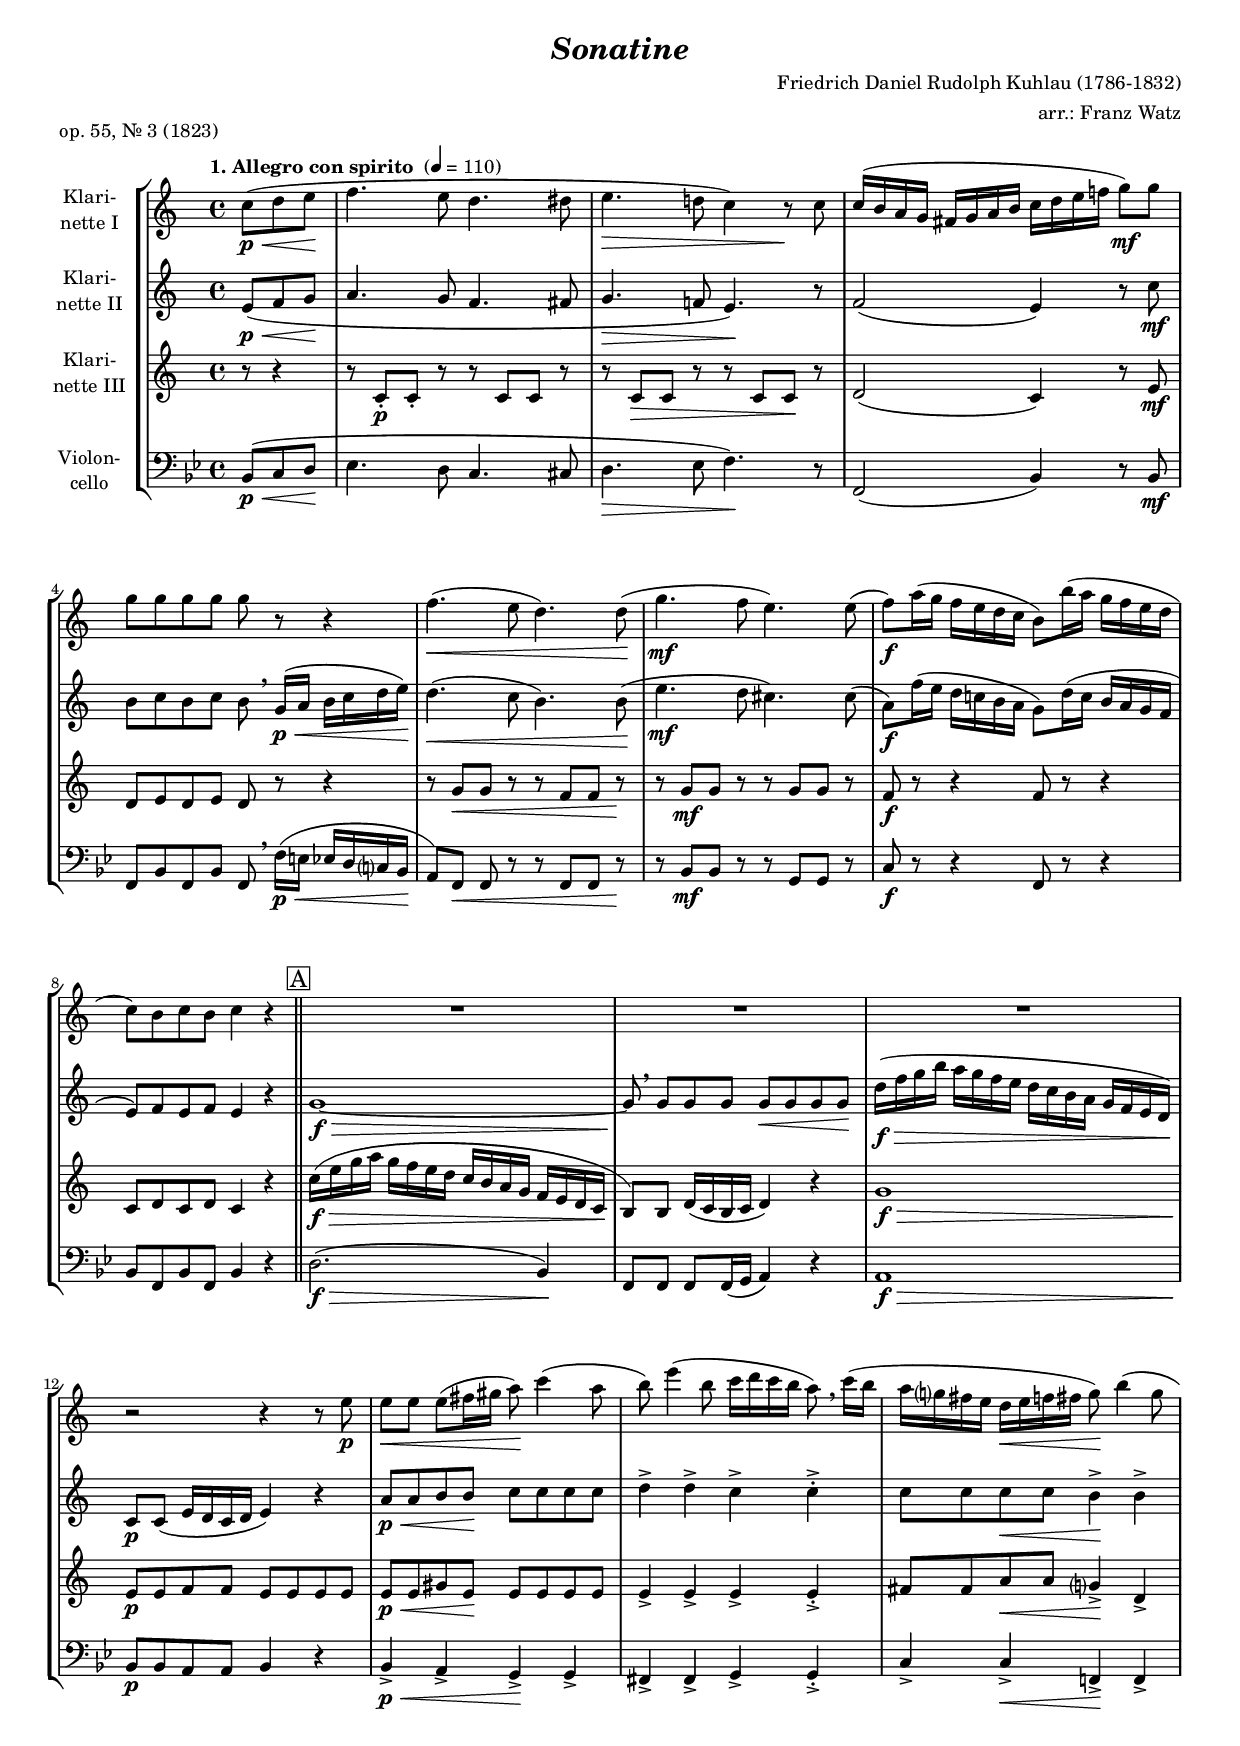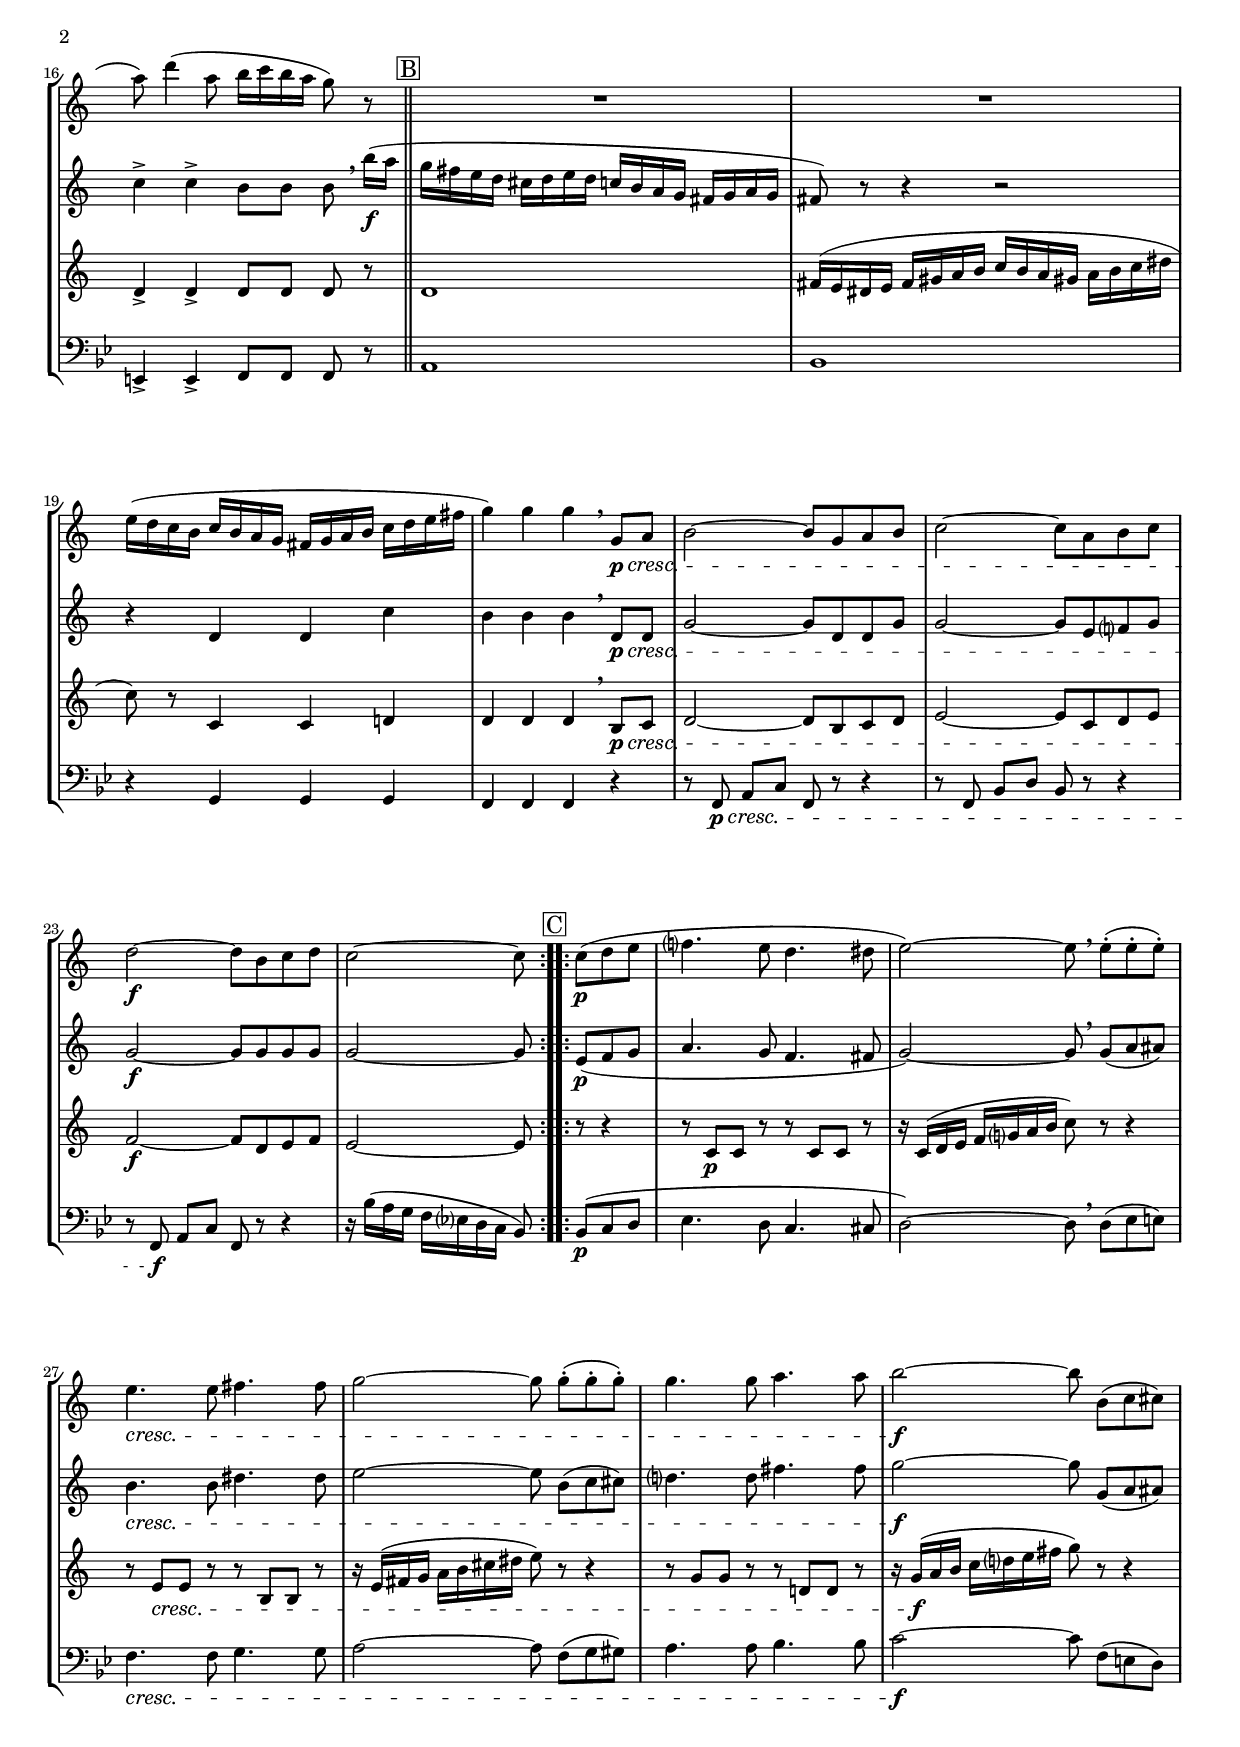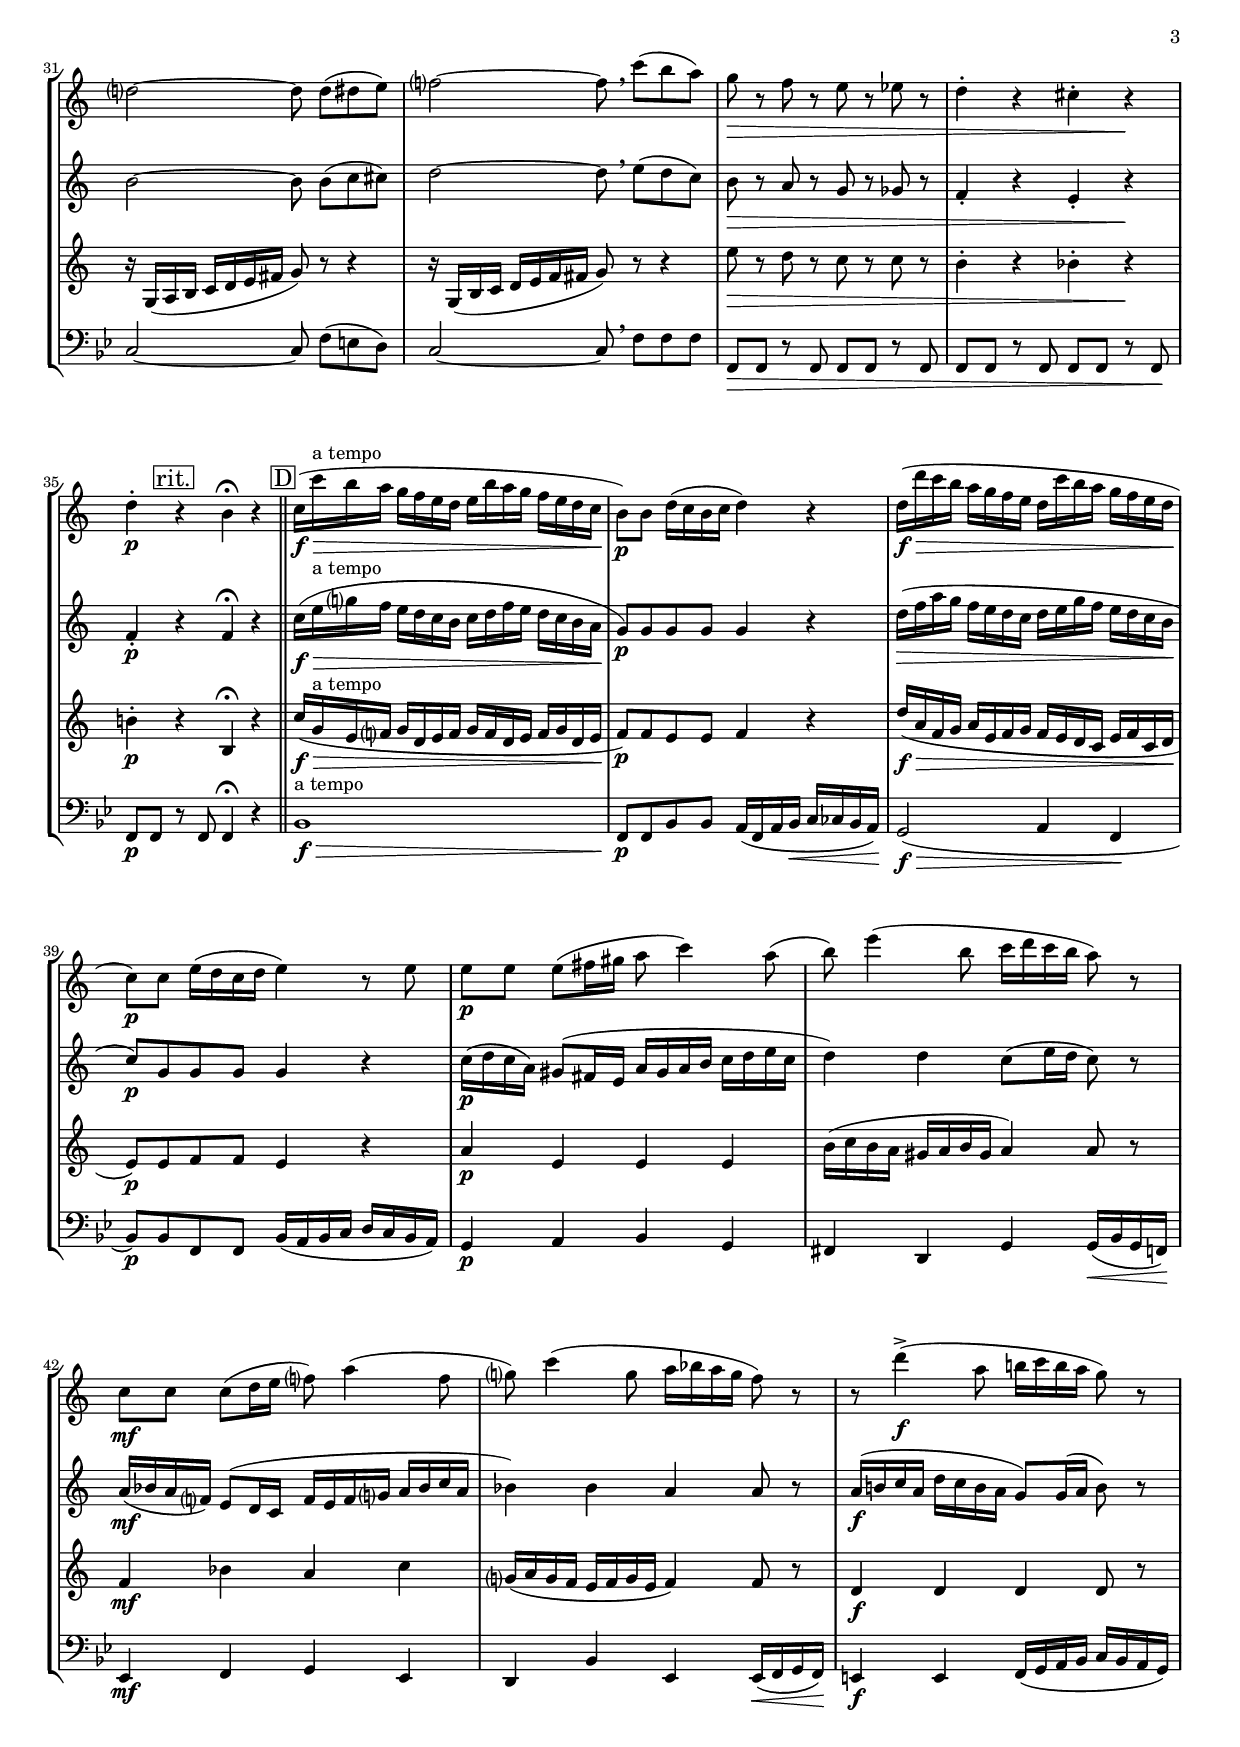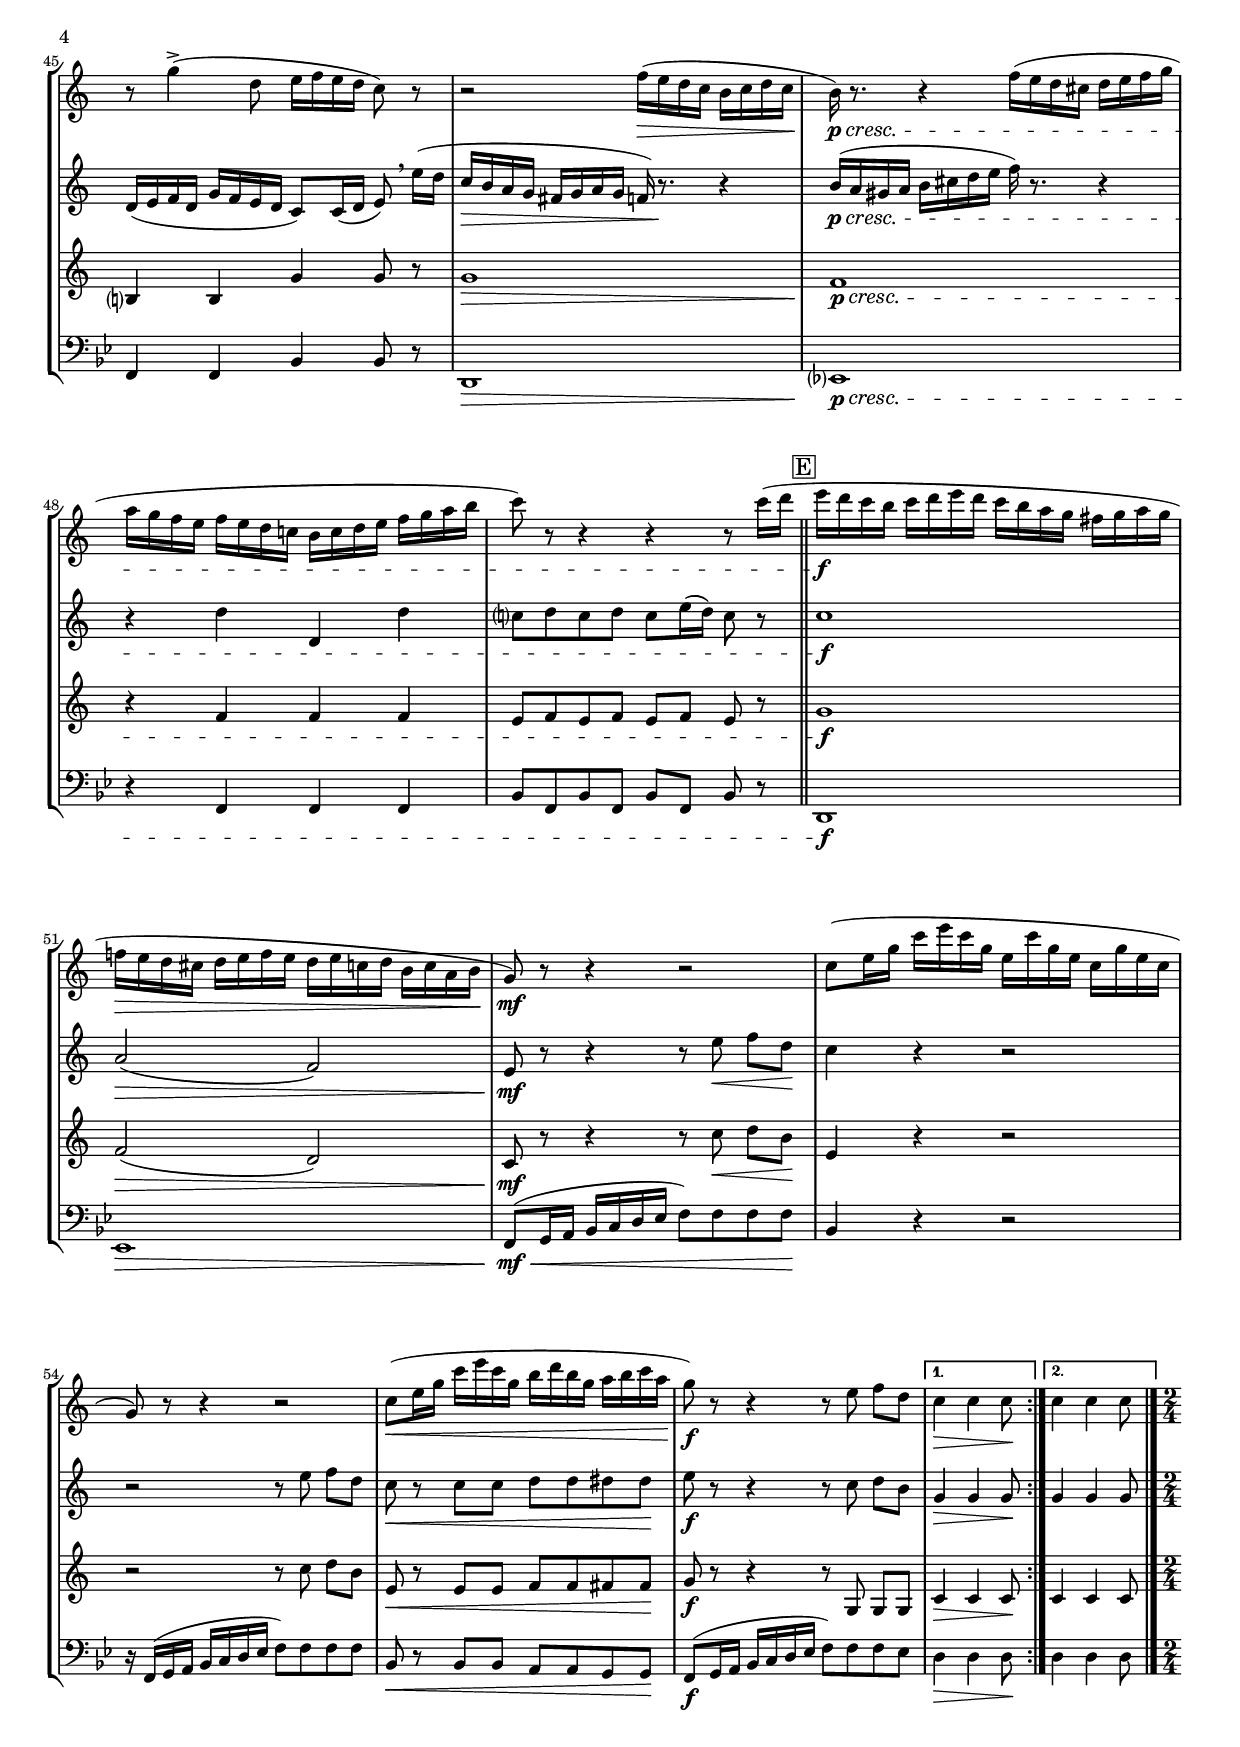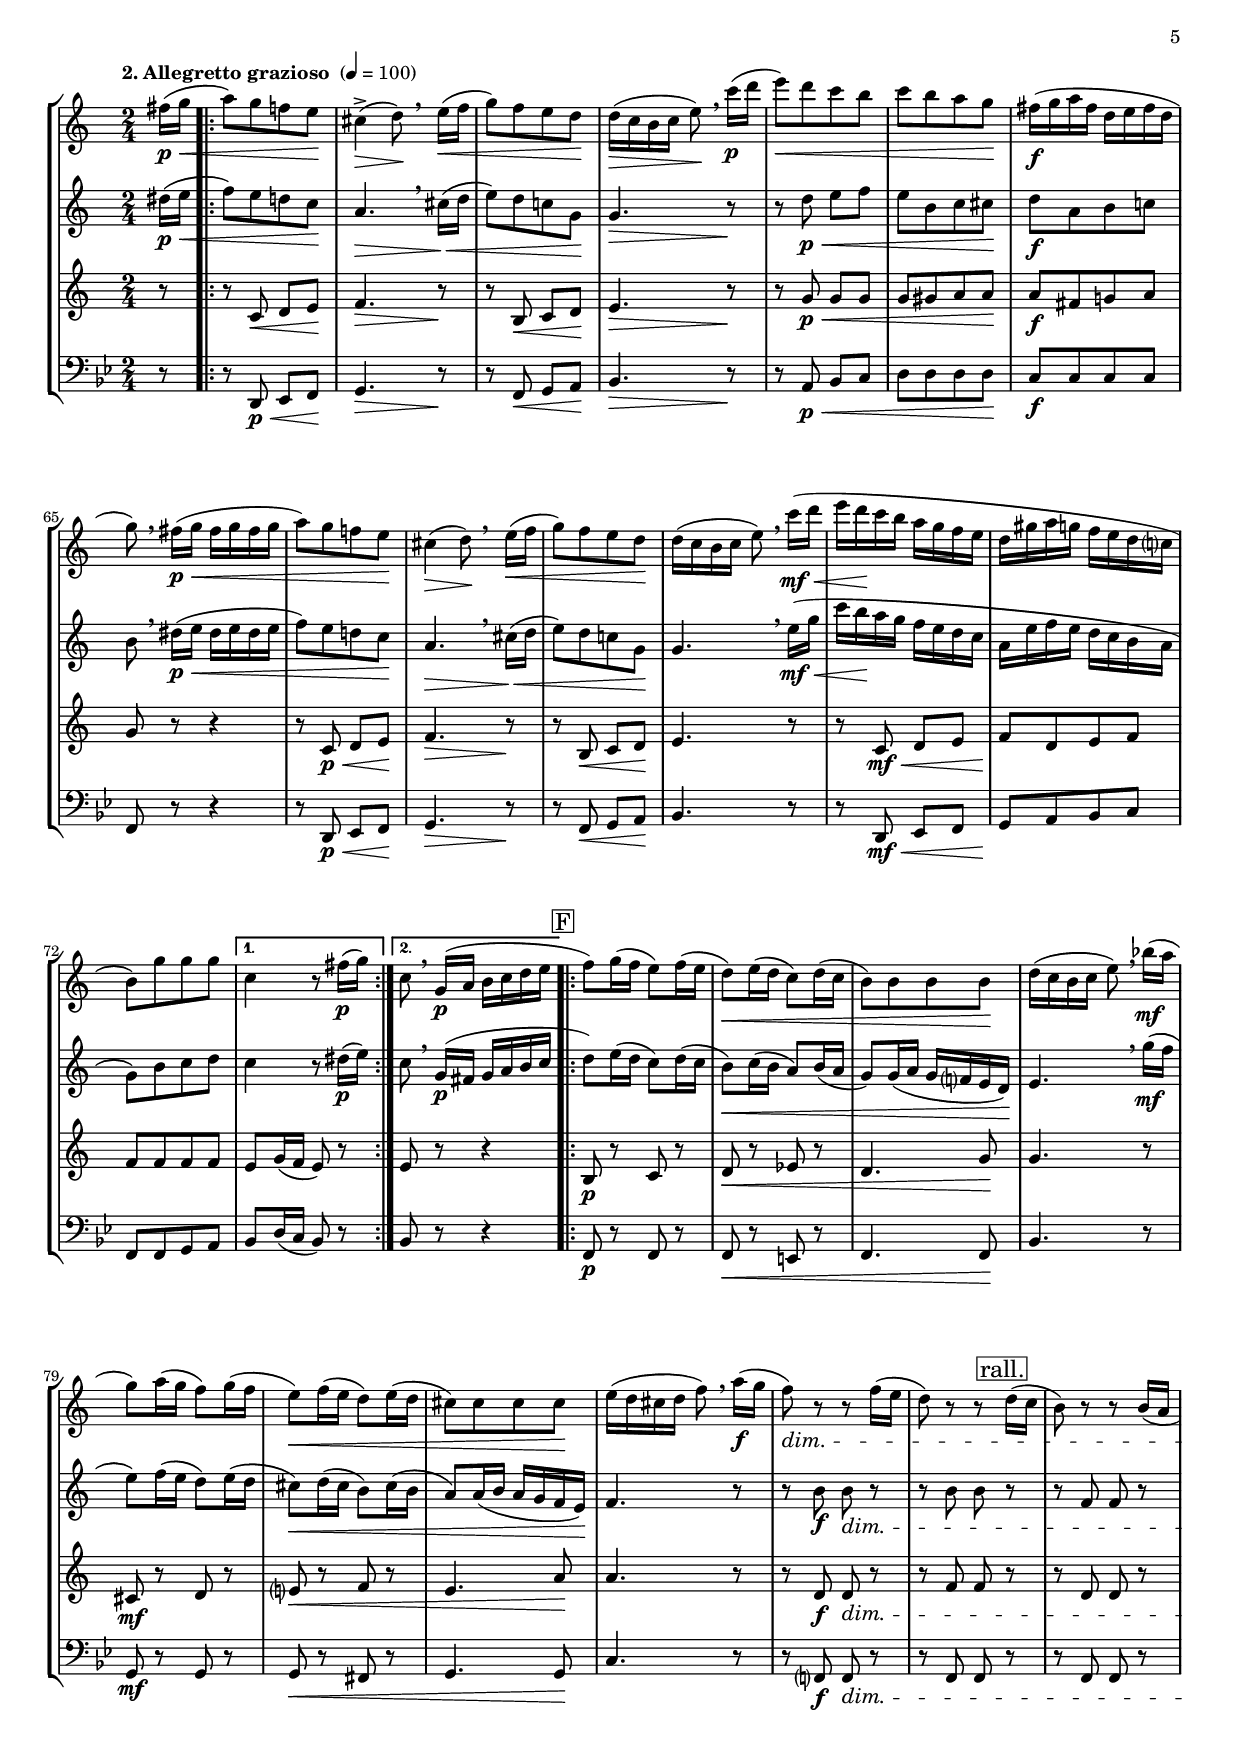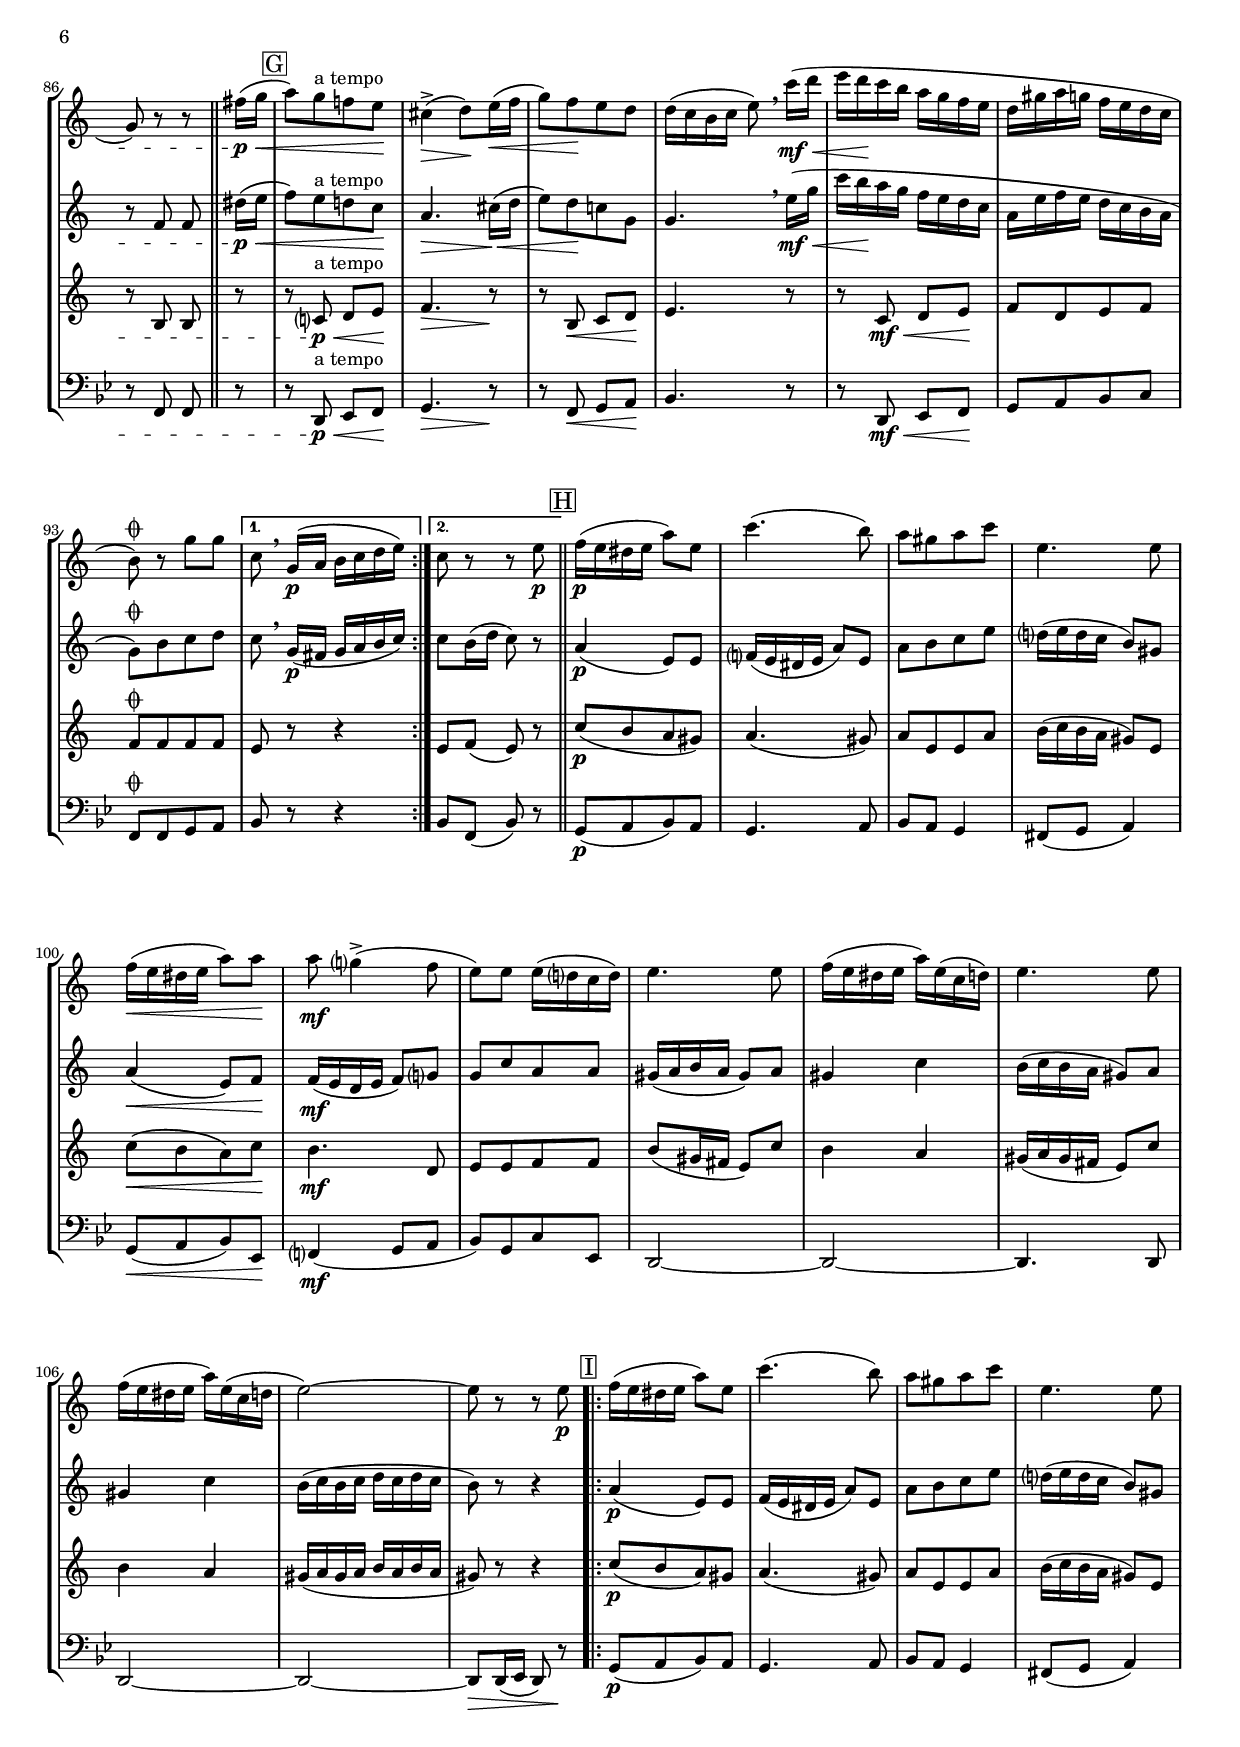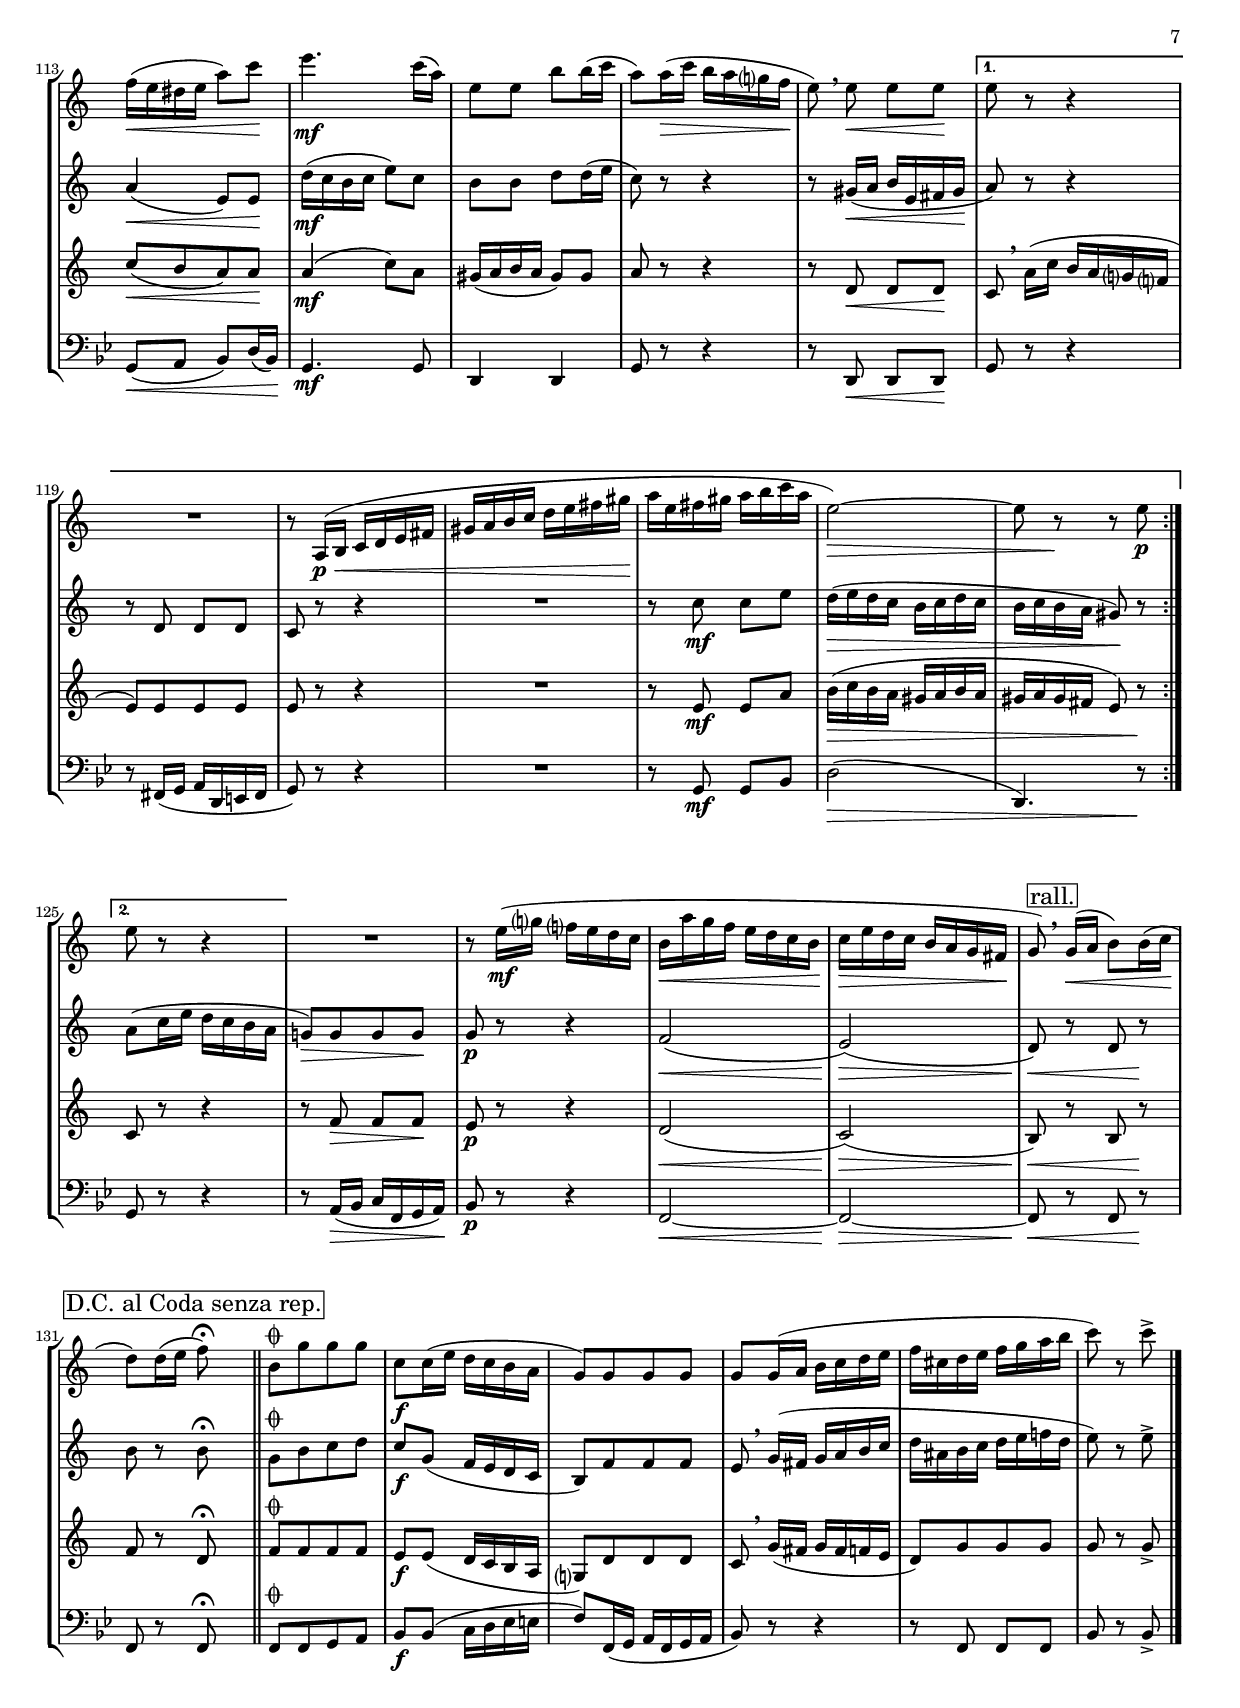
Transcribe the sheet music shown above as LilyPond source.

\version "2.18.2"
\include "deutsch.ly"
  
#(set-global-staff-size 16.5)

\header {
  title     = \markup \bold \italic "Sonatine"
  composer  = "Friedrich Daniel Rudolph Kuhlau (1786-1832)"
  arranger  = "arr.: Franz Watz"
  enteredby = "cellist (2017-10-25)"
  piece     = "op. 55, Nr. 3 (1823)"
}

voiceconsts = {
  \key c \major
  \time 4/4
  \clef "treble"
%  \numericTimeSignature
  \compressFullBarRests
  % Set default beaming for all staves
%  \set Timing.beamExceptions = #'()
%  \set Timing.baseMoment     = #(ly:make-moment 1 4)
%  \set Timing.beatStructure  = #'(1 1 1)
}

micl = "clarinet"
mifl = "flute"
miob = "oboe"
mifh = "french horn"
misx = "tenor sax"
mist = "string ensemble 1"
%minstr = "accordion"
miba = "cello"

boxa = { \bar "||" \mark \markup \box "A" }
boxb = { \bar "||" \mark \markup \box "B" }
boxc = { \mark \markup \box "C" }
boxd = { \bar "||" \mark \markup \box "D" }
boxe = { \bar "||" \mark \markup \box "E" }
boxf = { \mark \markup \box "F" }
boxg = { \mark \markup \box "G" }
boxh = { \bar "||" \mark \markup \box "H" }
boxi = { \mark \markup \box "I" }

atem = \markup "a tempo"
dcsr = \mark \markup \box "D.C. al Coda senza rep."
rall = \mark \markup \box "rall."
rit  = \mark \markup \box "rit."

introa = {        \tempo "1. Allegro con spirito " 4=110 }
introb = { \break \tempo "2. Allegretto grazioso " 4=100 \time 2/4 }

va = \relative c'' {
  \voiceconsts

  \introa
  \repeat volta 2 {
    \partial 4. c8(\p\< d e\!
    f4. e8 d4. dis8
    e4.\> d!8 c4) r8\! c
    c16( h a g fis g a h c d e f! g8)\mf g

    g g g g g r r4
    f4.(\< e8 d4.) d8(\!
    g4.\mf f8 e4.) e8(

    f)\f a16( g f e d c h8) h'16( a g f e d
    c8) h c h c4 r \boxa
    R1*3
    r2 r4 r8 e\p
    
    e\< e e( fis16 gis a8)\! c4( a8
    h) e4( h8 c16 d c h a8) \breathe c16( h
    a g? fis e d\< e f fis g8)\! h4( g8

    a) d4( a8 h16 c h a g8) r \boxb
    R1*2

    e16( d c h c h a g fis g a h c d e fis
    g4) g g \breathe g,8\p\cresc a
    h2~ h8 g a h

    c2~ c8 a h c
    d2~\f d8 h c d
    c2~ c8
  } \boxc

  \repeat volta 2 {
    c(\p d e
    f?4. e8 d4. dis8
    e2)~ e8 \breathe e(-. e-. e)-.
    e4.\cresc e8 fis4. fis8

    g2~ g8 g[(-. g-. g)]-.
    g4. g8 a4. a8
    h2~\f h8 h,[( c cis)]

    d?2~ d8 d[( dis e)]
    f?2~ f8 \breathe c'( h a)
    g\> r f r e r es r

    d4-. r cis-. r\!
    d4-.\p \rit r h\fermata r \boxd
    c16(\f\> c'^\atem h a g f e d e h' a g f e d c\!

    h8)\p h d16( c h c d4) r
    d16(\f\> d' c h a g f e d c' h a g f e d\!
    c8)\p c e16( d c d e4) r8 e

    e\p e e( fis16 gis a8 c4) a8(
    h) e4( h8 c16 d c h a8) r
    c,\mf c c( d16 e f?8) a4( f8

    g?) c4( g8 a16 b a g f8) r
    r d'4(->\f a8 h!16 c h a g8) r
    r g4(-> d8 e16 f e d c8) r

    r2 f16(\> e d c h c d c
    h)\p\cresc r8. r4 f'16( e d cis d e f g
    a g f e f e d c! h c d e f g a h

    c8) r r4 r r8 c16( d \boxe
    e\f d c h c d e d c h a g fis g a g
    f!\> e d cis d e f e d e c d h c a h\!

    g8)\mf r r4 r2
    c8( e16 g c e c g e c' g e c g' e c
    g8) r r4 r2

    c8(\< e16 g c e c g h d h g a h c a\!
    g8)\f r r4 r8 e f[ d]
  }
  \alternative {
    { c4\> c c8\! }
    { c4 c c8 }
  } \bar "|."

  \introb
  \partial 8 fis16(\p\< g
  \repeat volta 2 {
    a8)[ g f! e]\!
    cis4(->\> d8)\! \breathe e16(\< f
    g8)[ f e d]\!
    d16(\> c h c e8)\! \breathe c'16(\p d
    e8)[\< d c h]

    c[ h a g]\!
    fis16(\f g a fis d e fis d
    g8) \breathe fis16(\p\< g fis g fis g
    a8)[ g f! e]\!
    cis4(\> d8)\! \breathe e16(\< f

    g8)[ f e d]\!
    d16( c h c e8) \breathe c'16(\mf\< d
    e d\! c h a g f e
    d gis a g f e d c?
    h8)[ g' g g]
  }
  \alternative {
    { c,4 r8 fis16(\p g) }
    { c,8 \breathe g16(\p a h c d e }
  } \boxf
  
  \repeat volta 2 {
    f8) g16( f e8) f16( e
    d8)\< e16( d c8) d16( c
    h8)[ h h h]\!

    d16( c h c e8) \breathe b'16(\mf a
    g8) a16( g f8) g16( f
    e8)\< f16( e d8) e16( d
    cis8)[ cis cis cis]\!
    e16( d cis d f8) \breathe a16(\f g
    f8)\dim r r f16( e

    d8) r r \rall d16( c
    h8) r r h16( a
    g8) r r \bar "||" fis'16(\p\< g \boxg
    a8)[ g^\atem f! e]\!
    cis4(->\> d8)\! e16(\< f
    g8)[ f\! e d]

    d16( c h c e8) \breathe c'16(\mf\< d
    e d\! c h a g f e
    d gis a g f e d c
    h8)\coda r g' g
  }
  \alternative {
    { c, \breathe g16(\p a h c d e) }
    { c8 r r e\p }
  } \boxh

  f16(\p e dis e a8) e
  c'4.( h8)
  a[ gis a c]
  e,4. e8
  f16(\< e dis e a8) a\!
  a\mf g?4(-> f8

  e) e e16( d? c d)
  e4. e8
  f16( e dis e a) e( c d)
  e4. e8
  f16( e dis e a) e( c d
  e2)~

  e8 r r e\p \boxi
  \repeat volta 2 {
    f16( e dis e a8) e
    c'4.( h8)
    a[ gis a c]
    e,4. e8
    f16(\< e dis e a8) c\!

    e4.\mf c16( a)
    e8 e h' h16( c
    a8) a16(\> c h a g? f\!
    e8) \breathe e\< e e\!
  }
  \alternative {
    { e r r4 | R2 | r8 a,,16(\p\< h c d e fis | gis a h c d e fis gis\! | a e fis gis a h c a | e2)~\> | e8 r\! r e\p }
    { e r r4 }
  }
  R2
  r8 e16(\mf g? f? e d c
  h\< a' g f e d c h\!
  c\> e d c h a g fis\!
  g8) \rall \breathe g16(\< a h8) h16( c\!
  d8) d16( e  \dcsr f8)\fermata s \bar "||"

  h,[\coda g' g g]
  c,\f c16( e d c h a
  g8)[ g g g]
  g g16( a h c d e
  f cis d e f g a h
  c8) r c-> \bar "|."
}

vb = \relative c' {
  \voiceconsts

  \introa
  \repeat volta 2 {
    \partial 4. e8(\p\< f g\!
    a4. g8 f4. fis8
    g4.\> f!8 e4.)\! r8
    f2( e4) r8 c'\mf

    h c h c h \breathe g16(\p\< a h c d e)\!
    d4.(\< c8 h4.) h8(\!
    e4.\mf d8 cis4.) cis8(

    a)\f f'16( e d c! h a g8) d'16( c h a g f
    e8) f e f e4 r \boxa
    g1~\f\>

    g8\! \breathe g g g g\< g g g\!
    d'16(\f\> f g h a g f e d c h a g f e d)\!
    c8\p c( e16 d c d e4) r

    a8\p\< a h h\! c c c c
    d4-> d-> c-> c-.->
    c8 c c\< c h4->\! h->

    c-> c-> h8[ h] h \breathe h'16(\f a \boxb
    g fis e d cis d e d c h a g fis g a g
    fis8) r r4 r2

    r4 d d c'
    h h h \breathe d,8\p\cresc d
    g2~ g8 d d g

    g2~ g8 e f? g
    g2~\f g8 g g g
    g2~ g8
  } \boxc

  \repeat volta 2 {
    e(\p f g
    a4. g8 f4. fis8
    g2)~ g8 \breathe g( a ais)
    h4.\cresc h8 dis4. dis8

    e2~ e8 h[( c cis)]
    d?4. d8 fis4. fis8
    g2~\f g8 g,[( a ais)]

    h2~ h8 h[( c cis)]
    d2~ d8 \breathe e( d c)
    h\> r a r g r ges r

    f4-. r e-. r\!
    f-.\p \rit r f\fermata r \boxd
    c'16(\f\> e^\atem g? f e d c h c d f e d c h a\!

    g8)\p g g g g4 r
    d'16(\> f a g f e d c d e g f e d c h\!
    c8)\p g g g g4 r

    c16(\p d c a) gis8( fis16 e a gis a h c d e c
    d4) d c8( e16 d c8) r
    a16(\mf b a f?) e8( d16 c f e f g? a b c a

    b4) b a a8 r
    a16(\f h! c a d c h a g8) g16( a h8) r
    d,16( e f d g f e d c8) c16( d e8) \breathe e'16( d

    c\> h a g fis g a g f) r8.\! r4
    h16(\p\cresc a gis a h cis d e f) r8. r4
    r d d, d'

    c?8 d c d c e16( d) c8 r \boxe
    c1\f
    a2(\> f)

    e8\!\mf r r4 r8 e'\< f[ d]\!
    c4 r r2
    r r8 e f[ d]

    c\< r c c d d dis dis\!
    e\f r r4 r8 c d[ h]
  }
  \alternative {
    { g4\> g g8\! }
    { g4 g g8 }
  } \bar "|."
  
  \introb
  \partial 8 dis'16(\p\< e
  \repeat volta 2 {
    f8)[ e d! c]\!
    a4.\> \breathe cis16(\!\< d
    e8)[ d c! g]\!
    g4.\> r8\!
    r d'\p\< e f

    e[ h c cis]\!
    d[\f a h c!]
    h \breathe dis16(\p\< e dis e dis e
    f8)[ e d! c]\!
    a4.\> \breathe cis16(\!\< d

    e8)[ d c! g]\!
    g4. \breathe e'16(\mf\< g
    c h\! a g f e d c
    a e' f e d c h a
    g8)[ h c d]
  }
  \alternative {
    { c4 r8 dis16(\p e) }
    { c8 \breathe g16(\p fis g a h c}
  } \boxf
  
  \repeat volta 2 {
    d8) e16( d c8) d16( c
    h8)\< c16( h a8) h16( a
    g8) g16( a g f? e d)\!

    e4. \breathe g'16(\mf f
    e8) f16( e d8) e16( d
    cis8)\< d16( cis h8) cis16( h
    a8) a16( h a g f e)\!
    f4. r8
    r h\f h\dim r

    r h h \rall r
    r f f r
    r f f \bar "||" dis'16(\p\< e \boxg
    f8)[ e^\atem d! c]\!
    a4.\> cis16(\< d
    e8)[ d\! c! g]

    g4. \breathe e'16(\mf\< g
    c h\! a g f e d c
    a e' f e d c h a
    g8)[\coda h c d]
  }
  \alternative {
    { c \breathe g16(\p fis g a h c) }
    { c8 h16( d c8) r }
  } \boxh

  a4(\p e8) e
  f?16( e dis e a8) e
  a[ h c e]
  d?16( e d c h8) gis
  a4(\< e8) f\!
  f16(\mf e d e f8) g?

  g[ c a a]
  gis16( a h a gis8) a
  gis4 c
  h16( c h a gis8) a
  gis4 c
  h16( c h c d c d c

  h8) r r4 \boxi
  \repeat volta 2 {
    a4(\p e8) e
    f16( e dis e a8) e
    a[ h c e]
    d?16( e d c h8) gis
    a4(\< e8) e\!

    d'16(\mf c h c e8) c
    h h d d16( e
    c8) r r4
    r8 gis16(\< a h e, fis gis\!
  }
  \alternative {
    { a8) r r4 | r8 d, d d | c r r4 | R2 | r8 c'\mf c e | d16(\> e d c h c d c | h c h a gis8)\! r }
    { a( c16 e d c h a }
  }

  g!8)[\> g g g]\!
  g\p r r4
  f2(\<
  e)(\!\>
  d8)\!\< \rall r d r\!
  h' r \dcsr h\fermata s \bar "||"

  g[\coda h c d]
  c\f g( f16 e d c
  h8)[ f' f f]
  e \breathe g16( fis g a h c
  d ais h c d e f! d
  e8) r e-> \bar "|."
}

vc = \relative c' {
  \voiceconsts

  \introa
  \repeat volta 2 {
    \partial 4. r8 r4
    r8 c-.\p c-. r r c c r
    r c\> c r r c c\! r
    d2( c4) r8 e\mf

    d e d e d r r4
    r8 g\< g r r f f r\!
    r g\mf g r r g g r

    f\f r r4 f8 r r4
    c8 d c d c4 r \boxa
    c'16(\f\> e g a g f e d c h a g f e d c\!

    h8) h d16( c h c d4) r
    g1\f\>
    e8\!\p e f f e e e e

    e\p\< e gis e\! e e e e
    e4-> e-> e-> e-.->
    fis8 fis a\< a g?4\!-> d->

    d-> d-> d8[ d] d r \boxb
    d1
    fis16( e dis e fis gis a h c h a gis! a h c dis

    c8) r c,4 c d!
    d d d \breathe h8\p\cresc c
    d2~ d8 h c d

    e2~ e8 c d e
    f2~\f f8 d e f
    e2~ e8
  } \boxc

  \repeat volta 2 {
    r r4
    r8 c\p c r r c c r
    r16 c( d e f g? a h c8) r r4
    r8 e,\cresc e r r h h r

    r16 e( fis g a h cis dis e8) r r4
    r8 g, g r r d! d r
    r16 g(\f a h c d? e fis g8) r r4

    r16 g,,( a h c d e fis g8) r r4
    r16 g,( h c d e f fis g8) r r4
    e'8\> r d r c r c r

    h4-. r b-. r\!
    h!-.\p \rit r h,\fermata r \boxd
    c'16(\f\> g^\atem e f? g d e f g f d e f g d e\!
    
    f8)\p f e e f4 r
    d'16(\f\> a f g a e f g f e d c e f c d\!
    e8)\p e f f e4 r

    a\p e e e
    h'16( c h a gis a h gis a4) a8 r
    f4\mf b a c

    g?16( a g f e f g e f4) f8 r
    d4\f d d d8 r
    h?4 h g' g8 r

    g1\>
    f\!\p\cresc
    r4 f f f

    e8 f e f e[ f] e r \boxe
    g1\f
    f2(\> d)

    c8\!\mf r r4 r8 c'\< d[ h]\!
    e,4 r r2
    r r8 c' d[ h]

    e,\< r e e f f fis fis\!
    g\f r r4 r8 g, g[ g]
  }
  \alternative {
    { c4\> c c8\! }
    { c4 c c8 }
  } \bar "|."

  \introb
  \partial 8 r
  \repeat volta 2 {
    r c\< d e\!
    f4.\> r8\!
    r h,\< c d\!
    e4.\> r8\!
    r g\p\< g g

    g[ gis a a]\!
    a[\f fis g! a]
    g r r4
    r8 c,\p\< d e\!
    f4.\> r8\!

    r h,\< c d\!
    e4. r8
    r c\mf\< d e
    f[\! d e f]
    f[ f f f]
  }
  \alternative {
    { e g16( f e8) r }
    { e r r4 }
  } \boxf
  
  \repeat volta 2 {
    h8\p r c r
    d\< r es r
    d4. g8\!

    g4. r8
    cis,\mf r d r
    e?\< r f r
    e4. a8\!
    a4. r8
    r d,\f d\dim r

    r f f \rall r
    r d d r
    r h h \bar "||" r \boxg
    r c?\p\<^\atem d e\!
    f4.\> r8\!
    r h,\< c d\!

    e4. r8
    r c\mf\< d e\!
    f[ d e f]
    f[\coda f f f]
  }
  \alternative {
    { e r r4 }
    { e8 f( e) r }
  } \boxh

  c'[(\p h a gis)]
  a4.( gis8)
  a[ e e a]
  h16( c h a gis8) e
  c'[(\< h a) c]\!
  h4.\mf d,8

  e[ e f f]
  h( gis16 fis e8) c'
  h4 a
  gis16( a gis fis e8) c'
  h4 a
  gis16( a gis a h a h a

  gis8) r r4 \boxi
  \repeat volta 2 {
    c8[(\p h a) gis]
    a4.( gis8)
    a[ e e a]
    h16( c h a gis8) e
    c'[(\< h a) a]\!

    a4(\mf c8) a
    gis16( a h a gis8) gis
    a r r4
    r8 d,\< d d\!
  }
  \alternative {
    { c \breathe a'16( c h a g? f?\! | e8)[ e e e] | e r r4 | R2 | r8 e\mf e a | h16(\> c h a gis a h a | gis a gis fis e8) r\! }
    { c r r4 }
  }

  r8 f\> f f\!
  e\p r r4
  d2(\<
  c)(\!\>
  h8)\!\< \rall r h r\!
  f' r \dcsr d\fermata s \bar "||"

  f[\coda f f f]
  e\f e( d16 c h a
  g?8)[ d' d d]
  c \breathe g'16( fis g fis f e
  d8)[ g g g]
  g r g-> \bar "|."
}

vd = \relative c {
  \voiceconsts
  \clef "bass"
  
  \introa
  \repeat volta 2 {
    \partial 4. c8(\p\< d e\!
    f4. e8 d4. dis8
    e4.\> f8 g4.)\! r8
    g,2( c4) r8 c\mf

    g c g c g \breathe g'16(\p\< fis f e d? c\!
    h8)[ g]\< g r r g g r\!
    r c\mf c r r a a r

    d\f r r4 g,8 r r4
    c8 g c g c4 r \boxa
    e2.(\f\> c4)\!

    g8 g g g16( a h4) r
    h1\f\>
    c8\!\p c h h c4 r

    c->\p\< h-> a->\! a->
    gis-> gis-> a-> a-.->
    d-> d->\< g,!->\! g->

    fis-> fis-> g8[ g] g r \boxb
    h1
    c

    r4 a a a
    g g g r
    r8 g\p\cresc h[ d] g, r r4

    r8 g c[ e] c r r4
    r8 g\f h[ d] g, r r4
    r16 c'( h a g f? e d c8)
  } \boxc

  \repeat volta 2 {
    c(\p d e
    f4. e8 d4. dis8
    e2)~ e8 \breathe e( f fis)
    g4.\cresc g8 a4. a8

    h2~ h8 g[( a ais)]
    h4. h8 c4. c8
    d2~\f d8 g,[( fis e)]

    d2~ d8 g[( fis e)]
    d2~ d8 \breathe g g g
    g,\> g r g g g r g

    g g r g g g r g\!
    g\p g \rit r g g4\fermata r \boxd
    c1\f^\atem\>
    g8\!\p g c c
    h16( g h c\< d des c h)\!
    a2(\f\> h4 g\!
    c8)\p c g g c16( h c d e d c h)

    a4\p h c a
    gis e a a16(\< c a g)\!
    f4\mf g a f

    e c' f, f16(\< g a g)\!
    fis4\f fis g16( a h c d c h a)
    g4 g c c8 r

    e,1\>
    f?\!\p\cresc
    r4 g g g

    c8 g c g c[ g] c r
    e,1\f
    f\>

    g8(\!\mf\< a16 h c d e f g8) g g g\!
    c,4 r r2
    r16 g( a h c d e f g8) g g g

    c,\< r c c h h a a\!
    g(\f a16 h c d e f g8) g g f
  }
  \alternative {
    { e4\> e e8\! }
    { e4 e e8 }
  } \bar "|."
  
  \introb
  \partial 8 r
  \repeat volta 2 {
    r e,\p\< f g\!
    a4.\> r8\!
    r g\< a h\!
    c4.\> r8\!
    r h\p\< c d

    e[ e e e]\!
    d[\f d d d]
    g, r r4
    r8 e\p\< f g\!
    a4.\> r8\!

    r g\< a h\!
    c4. r8
    r e,\mf\< f g
    a[\! h c d]
    g,[ g a h]
  }
  \alternative {
    { c e16( d c8) r }
    { c r r4 }
  } \boxf
  
  \repeat volta 2 {
    g8\p r g r
    g\< r fis r
    g4. g8\!

    c4. r8
    a\mf r a r
    a\< r gis r
    a4. a8\!
    d4. r8
    r g,?\f g\dim r

    r g g \rall r
    r g g r
    r g g \bar "||" r \boxg
    r e\p\<^\atem f g\!
    a4.\> r8\!
    r g\< a h\!

    c4. r8
    r e,\mf\< f g\!
    a[ h c d]
    g,[\coda g a h]
  }
  \alternative {
    { c r r4 }
    { c8 g( c) r }
  } \boxh

  a[(\p h c) h]
  a4. h8
  c h a4
  gis8( a h4)
  a8[(\< h c) f,]\!
  g?4\mf( a8 h

  c)[ a d f,]
  e2~
  e~
  e4. e8
  e2~
  e~

  e8\> e16( f e8) r\! \boxi  
  \repeat volta 2 {
    a[(\p h c) h]
    a4. h8
    c h a4
    gis8( a h4)
    a8(\< h c) e16( c)\!

    a4.\mf a8
    e4 e
    a8 r r4
    r8 e\< e e\!
  }
  \alternative {
    { a r r4 | r8 gis16( a h e, fis gis | a8) r r4 | R2 | r8 a\mf a c | e2(\> | e,4.) r8\! }
    { a r r4 }
  }

  r8 h16(\> c d g, a h)\!
  c8\p r r4
  g2~\<
  g~\!\>
  g8\!\< \rall r g r\!
  g r \dcsr g\fermata s \bar "||"

  g[\coda g a h]
  c\f c( d16 e f fis
  g8) g,16( a h g a h
  c8) r r4
  r8 g g g
  c r c-> \bar "|."
}


music = \new StaffGroup <<
      \new Staff {
	\set Staff.midiInstrument = \micl
	\set Staff.instrumentName = \markup \center-column { "Klari-" "nette I" }
	\transpose c c { \va }
      }

      \new Staff {
	\set Staff.midiInstrument = \micl
	\set Staff.instrumentName = \markup \center-column { "Klari-" "nette II" }
	\transpose c c { \vb }
      }

      \new Staff {
	\set Staff.midiInstrument = \micl
	\set Staff.instrumentName = \markup \center-column { "Klari-" "nette III" }
	\transpose c c { \vc }
      }

      \new Staff {
	\set Staff.midiInstrument = \miba
	\set Staff.instrumentName = \markup \center-column { "Violon-" "cello" }
	\transpose c b, { \vd }
      }
>>

\book {
  \score {
    \music
    \layout {}
  }

  \score {
    \unfoldRepeats \music

    \midi {
      \context {
        \Score
      }
    }
  }
}
